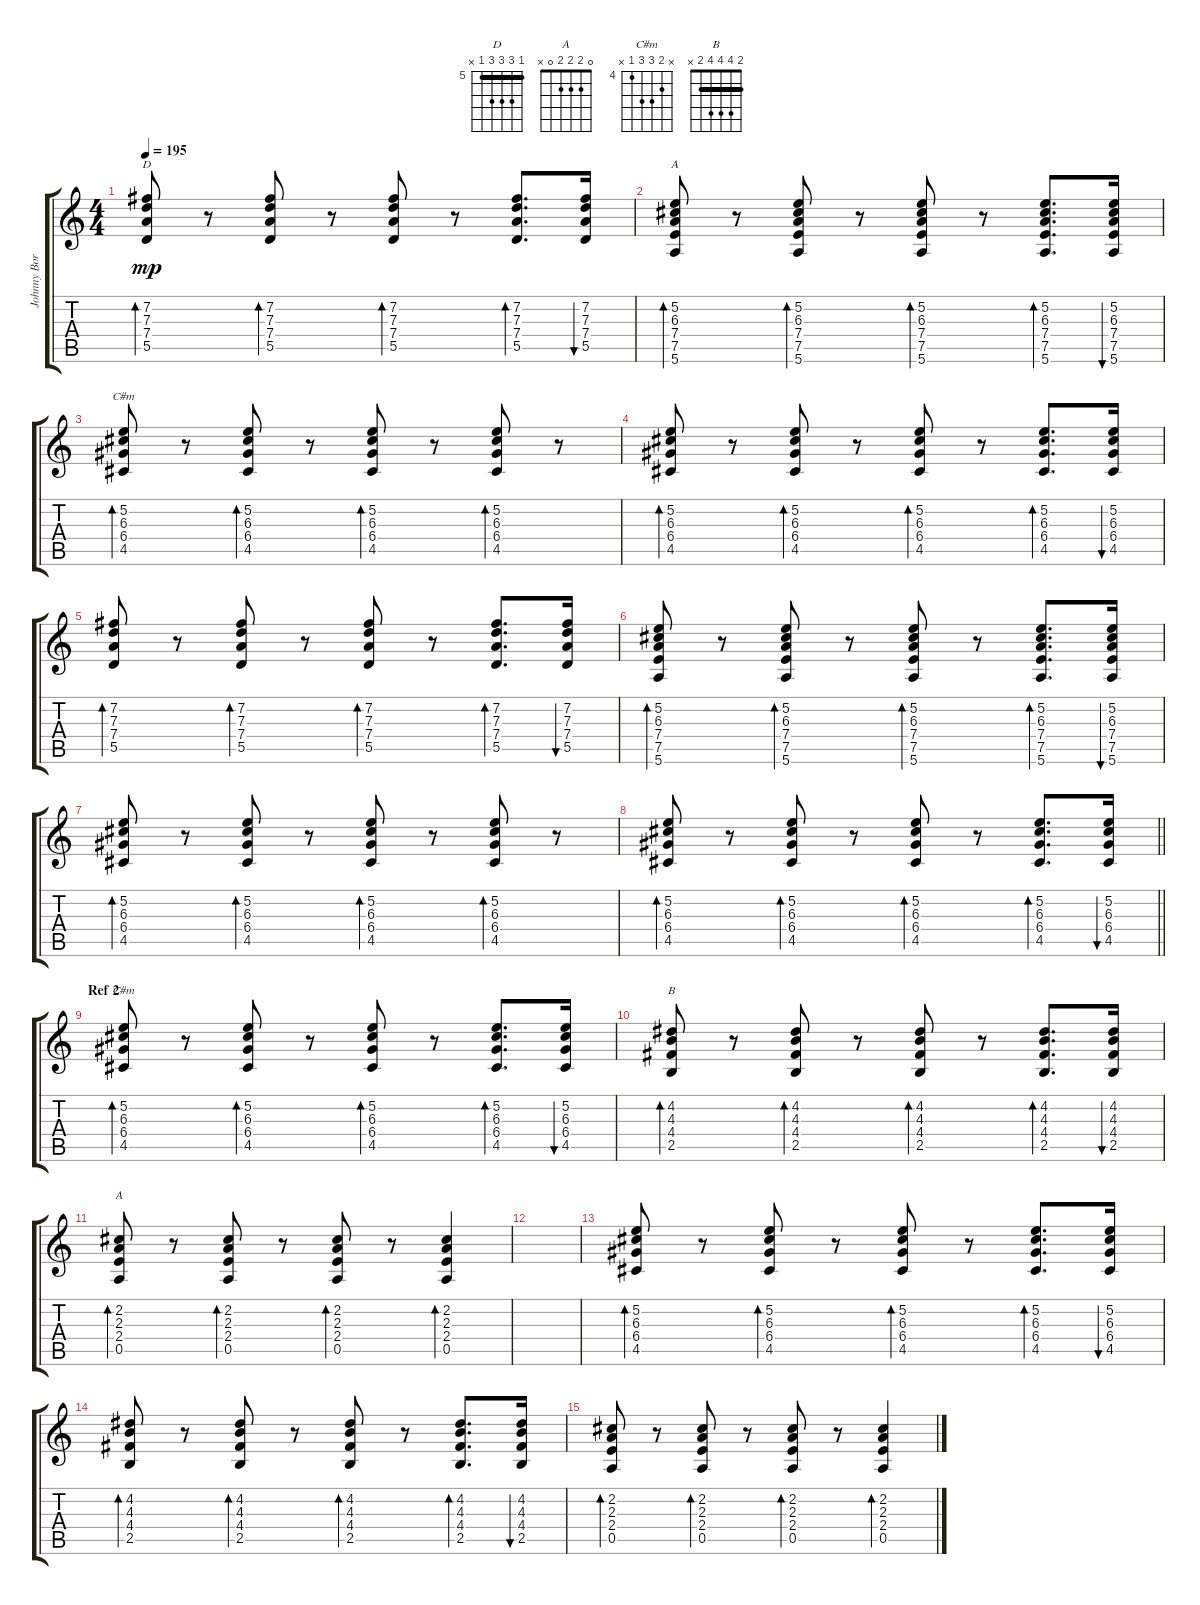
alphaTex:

\track ("Johnny Borell (vox, Guitar)" "Johnny Bor") {instrument acousticguitarsteel}
\staff {score tabs}
\tuning (E4 B3 G3 D3 A2 E2) {hide}
\chord ("D" 5 7 7 7 5 x) {firstfret 5 barre 5}
\chord ("A" x 5 6 7 7 5) {firstfret 5 barre 5}
\chord ("C#m" 4 5 6 6 4 x) {firstfret 4 barre 4}
\chord ("C#m" x 5 6 6 4 x) {firstfret 4}
\chord ("B" 2 4 4 4 2 x) {barre 2}
\chord ("A" 0 2 2 2 0 x)
\ts (4 4)
\tempo 195
\clef g2
\ks c
(7.2 7.3 7.4 5.5).8{bd 60 ch "D" dy mp} r.8 (7.2 7.3 7.4 5.5).8{bd 60} r.8 (7.2 7.3 7.4 5.5).8{bd 60} r.8 (7.2 7.3 7.4 5.5).8{d bd 60} (7.2 7.3 7.4 5.5).16{bu 60} |
(5.2 6.3 7.4 7.5 5.6).8{bd 60 ch "A"} r.8 (5.2 6.3 7.4 7.5 5.6).8{bd 60} r.8 (5.2 6.3 7.4 7.5 5.6).8{bd 60} r.8 (5.2 6.3 7.4 7.5 5.6).8{d bd 60} (5.2 6.3 7.4 7.5 5.6).16{bu 60} |
(5.2 6.3 6.4 4.5).8{bd 30 ch "C#m"} r.8 (5.2 6.3 6.4 4.5).8{bd 30} r.8 (5.2 6.3 6.4 4.5).8{bd 30} r.8 (5.2 6.3 6.4 4.5).8{bd 30} r.8 |
(5.2 6.3 6.4 4.5).8{bd 30} r.8 (5.2 6.3 6.4 4.5).8{bd 30} r.8 (5.2 6.3 6.4 4.5).8{bd 30} r.8 (5.2 6.3 6.4 4.5).8{d bd 30} (5.2 6.3 6.4 4.5).16{bu 60} |
(7.2 7.3 7.4 5.5).8{bd 60} r.8 (7.2 7.3 7.4 5.5).8{bd 60} r.8 (7.2 7.3 7.4 5.5).8{bd 60} r.8 (7.2 7.3 7.4 5.5).8{d bd 60} (7.2 7.3 7.4 5.5).16{bu 60} |
(5.2 6.3 7.4 7.5 5.6).8{bd 60} r.8 (5.2 6.3 7.4 7.5 5.6).8{bd 60} r.8 (5.2 6.3 7.4 7.5 5.6).8{bd 60} r.8 (5.2 6.3 7.4 7.5 5.6).8{d bd 60} (5.2 6.3 7.4 7.5 5.6).16{bu 60} |
(5.2 6.3 6.4 4.5).8{bd 30} r.8 (5.2 6.3 6.4 4.5).8{bd 30} r.8 (5.2 6.3 6.4 4.5).8{bd 30} r.8 (5.2 6.3 6.4 4.5).8{bd 30} r.8 |
\barLineRight lightlight
(5.2 6.3 6.4 4.5).8{bd 30} r.8 (5.2 6.3 6.4 4.5).8{bd 30} r.8 (5.2 6.3 6.4 4.5).8{bd 30} r.8 (5.2 6.3 6.4 4.5).8{d bd 30} (5.2 6.3 6.4 4.5).16{bu 60} |
\section ("" "Ref 2")
(5.2 6.3 6.4 4.5).8{bd 30 ch "C#m"} r.8 (5.2 6.3 6.4 4.5).8{bd 30} r.8 (5.2 6.3 6.4 4.5).8{bd 30} r.8 (5.2 6.3 6.4 4.5).8{d bd 30} (5.2 6.3 6.4 4.5).16{bu 60} |
(4.2 4.3 4.4 2.5).8{bd 60 ch "B"} r.8 (4.2 4.3 4.4 2.5).8{bd 60} r.8 (4.2 4.3 4.4 2.5).8{bd 60} r.8 (4.2 4.3 4.4 2.5).8{d bd 60} (4.2 4.3 4.4 2.5).16{bu 60} |
(2.2 2.3 2.4 0.5).8{bd 60 ch "A"} r.8 (2.2 2.3 2.4 0.5).8{bd 60} r.8 (2.2 2.3 2.4 0.5).8{bd 60} r.8 (2.2 2.3 2.4 0.5).4{bd 60} |
|
(5.2 6.3 6.4 4.5).8{bd 30} r.8 (5.2 6.3 6.4 4.5).8{bd 30} r.8 (5.2 6.3 6.4 4.5).8{bd 30} r.8 (5.2 6.3 6.4 4.5).8{d bd 30} (5.2 6.3 6.4 4.5).16{bu 60} |
(4.2 4.3 4.4 2.5).8{bd 60} r.8 (4.2 4.3 4.4 2.5).8{bd 60} r.8 (4.2 4.3 4.4 2.5).8{bd 60} r.8 (4.2 4.3 4.4 2.5).8{d bd 60} (4.2 4.3 4.4 2.5).16{bu 60} |
(2.2 2.3 2.4 0.5).8{bd 60} r.8 (2.2 2.3 2.4 0.5).8{bd 60} r.8 (2.2 2.3 2.4 0.5).8{bd 60} r.8 (2.2 2.3 2.4 0.5).4{bd 60}
